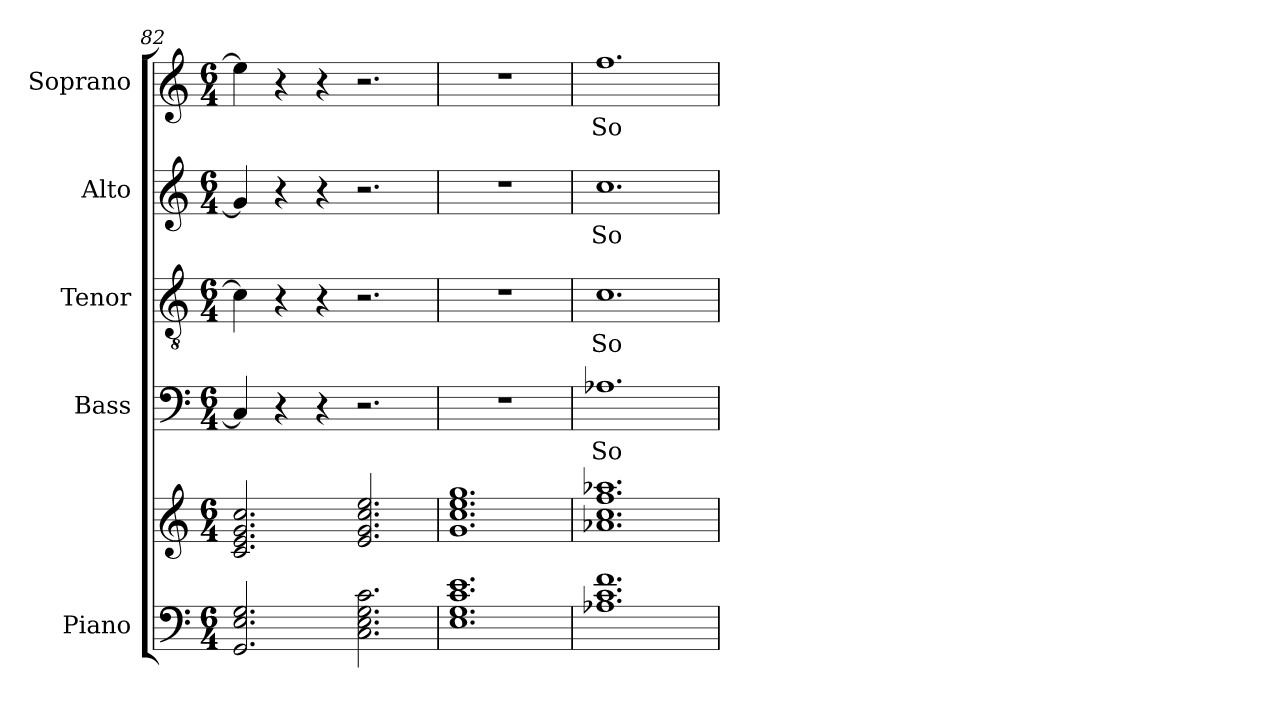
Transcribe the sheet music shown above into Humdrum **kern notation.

**kern	**kern	**kern	**text	**kern	**text	**kern	**text	**kern	**text
*part5	*part5	*part4	*part4	*part3	*part3	*part2	*part2	*part1	*part1
*staff6	*staff5	*staff4	*staff4	*staff3	*staff3	*staff2	*staff2	*staff1	*staff1
*I"Piano	*	*I"Bass	*	*I"Tenor	*	*I"Alto	*	*I"Soprano	*
*	*	*I'B	*	*I'T	*	*I'A	*	*I'S	*
!!LO:LB:g=z
*clefF4	*clefG2	*clefF4	*	*clefGv2	*	*clefG2	*	*clefG2	*
*k[]	*k[]	*k[]	*	*k[]	*	*k[]	*	*k[]	*
*C:	*C:	*C:	*	*C:	*	*C:	*	*C:	*
*M6/4	*M6/4	*M6/4	*	*M6/4	*	*M6/4	*	*M6/4	*
=82	=82	=82	=82	=82	=82	=82	=82	=82	=82
2.GG 2.E 2.G	2.c 2.e 2.g 2.cc	4C]	.	4c]	.	4g]	.	4ee]	.
.	.	4r	.	4r	.	4r	.	4r	.
.	.	4r	.	4r	.	4r	.	4r	.
2.C 2.E 2.G 2.c	2.e 2.g 2.cc 2.ee	2.r	.	2.r	.	2.r	.	2.r	.
=83	=83	=83	=83	=83	=83	=83	=83	=83	=83
!	!	!LO:N:vis=1	!	!LO:N:vis=1	!	!LO:N:vis=1	!	!LO:N:vis=1	!
1.E 1.G 1.c 1.e	1.g 1.cc 1.ee 1.gg	1.r	.	1.r	.	1.r	.	1.r	.
=84	=84	=84	=84	=84	=84	=84	=84	=84	=84
!	!	!	!LO:LY:b	!	!LO:LY:b	!	!LO:LY:b	!	!LO:LY:b
1.A-X 1.c 1.f	1.a-X 1.cc 1.ff 1.aa-X	1.A-X	So	1.c	So	1.cc	So	1.ff	So
=	=	=	=	=	=	=	=	=	=
*-	*-	*-	*-	*-	*-	*-	*-	*-	*-
